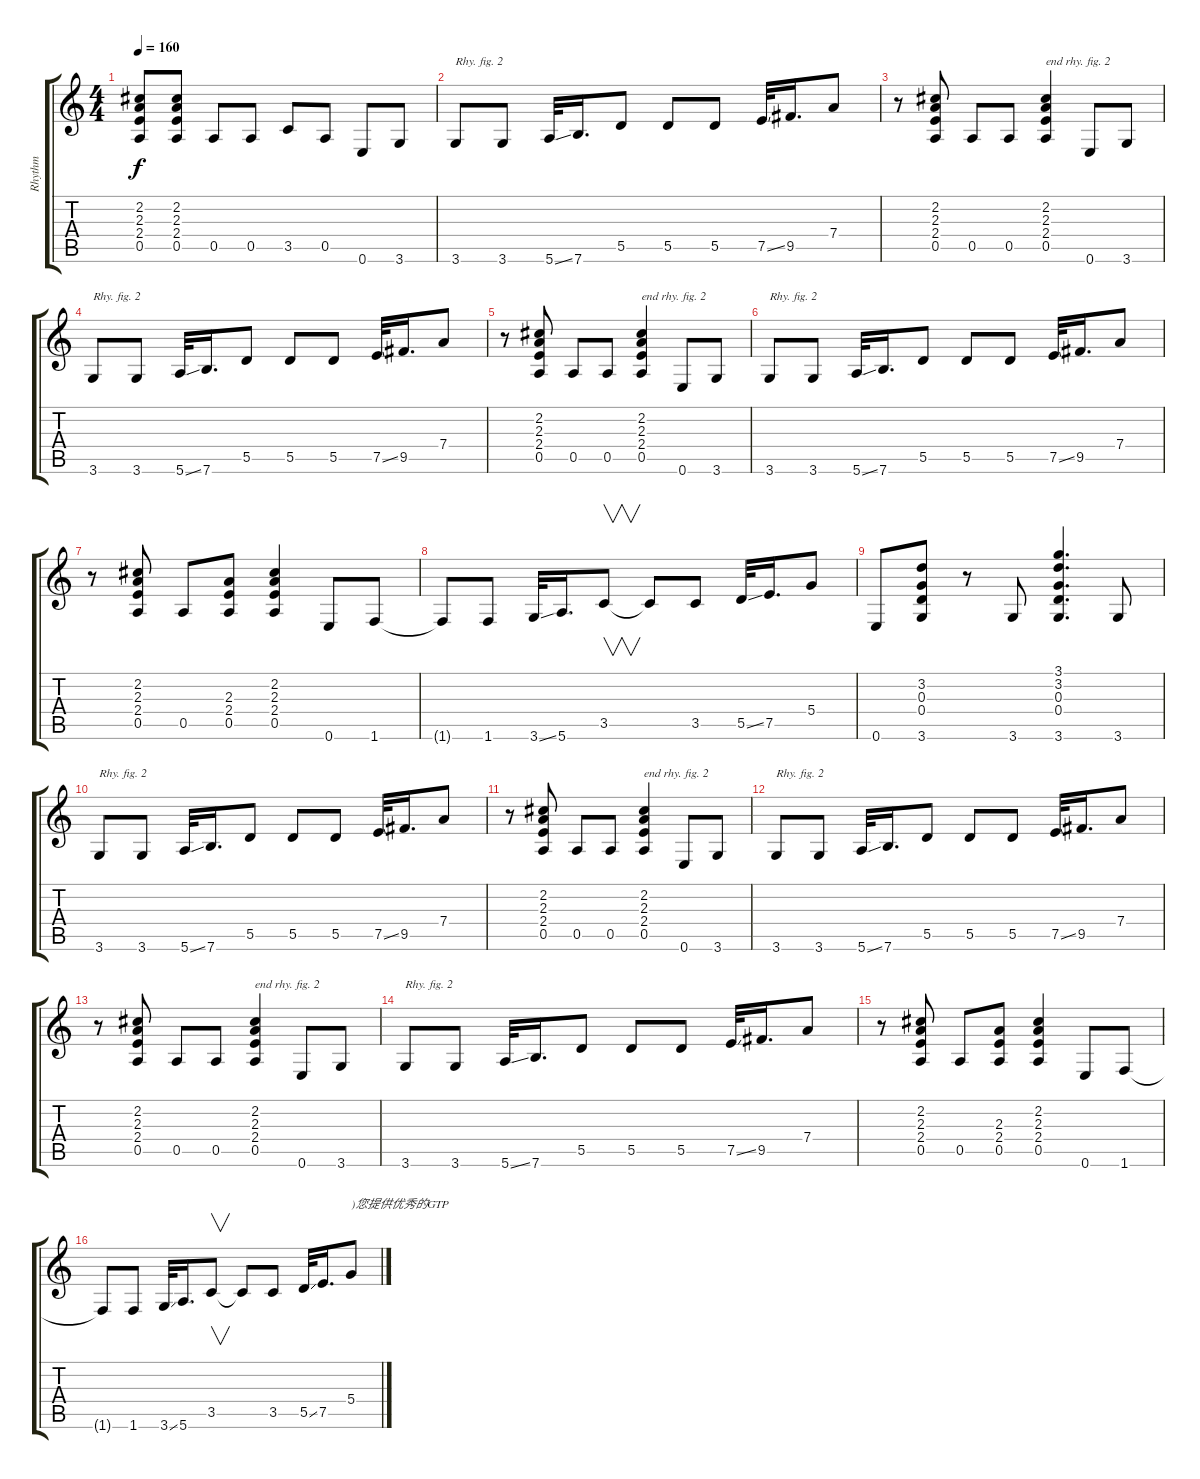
\track ("Rhythm" "Rhythm") {instrument overdrivenguitar}
\staff {score tabs}
\tuning (E4 B3 G3 D3 A2 E2) {hide}
\ts (4 4)
\tempo 160
\clef g2
\ks c
(2.2{t} 2.3{t} 2.4{t} 0.5{t}).8{dy f} (2.2 2.3 2.4 0.5).8 0.5.8 0.5.8 3.5.8 0.5.8 0.6.8 3.6.8 |
3.6.8{txt "Rhy. fig. 2"} 3.6.8 5.6{ss}.32 7.6.16{d} 5.5.8 5.5.8 5.5.8 7.5{ss}.32 9.5.16{d} 7.4.8 |
r.8 (2.2 2.3 2.4 0.5).8 0.5.8 0.5.8 (2.2 2.3 2.4 0.5).4{txt "end rhy. fig. 2"} 0.6.8 3.6.8 |
3.6.8{txt "Rhy. fig. 2"} 3.6.8 5.6{ss}.32 7.6.16{d} 5.5.8 5.5.8 5.5.8 7.5{ss}.32 9.5.16{d} 7.4.8 |
r.8 (2.2 2.3 2.4 0.5).8 0.5.8 0.5.8 (2.2 2.3 2.4 0.5).4{txt "end rhy. fig. 2"} 0.6.8 3.6.8 |
3.6.8{txt "Rhy. fig. 2"} 3.6.8 5.6{ss}.32 7.6.16{d} 5.5.8 5.5.8 5.5.8 7.5{ss}.32 9.5.16{d} 7.4.8 |
r.8 (2.2 2.3 2.4 0.5).8 0.5.8 (2.3 2.4 0.5).8 (2.2 2.3 2.4 0.5).4 0.6.8 1.6.8 |
1.6{t}.8 1.6.8 3.6{ss}.32 5.6.16{d} 3.5.8{v} 3.5{t}.8 3.5.8 5.5{ss}.32 7.5.16{d} 5.4.8 |
0.6.8 (3.2 0.3 0.4 3.6).8 r.8 3.6.8 (3.1 3.2 0.3 0.4 3.6).4{d} 3.6.8 |
3.6.8{txt "Rhy. fig. 2"} 3.6.8 5.6{ss}.32 7.6.16{d} 5.5.8 5.5.8 5.5.8 7.5{ss}.32 9.5.16{d} 7.4.8 |
r.8 (2.2 2.3 2.4 0.5).8 0.5.8 0.5.8 (2.2 2.3 2.4 0.5).4{txt "end rhy. fig. 2"} 0.6.8 3.6.8 |
3.6.8{txt "Rhy. fig. 2"} 3.6.8 5.6{ss}.32 7.6.16{d} 5.5.8 5.5.8 5.5.8 7.5{ss}.32 9.5.16{d} 7.4.8 |
r.8 (2.2 2.3 2.4 0.5).8 0.5.8 0.5.8 (2.2 2.3 2.4 0.5).4{txt "end rhy. fig. 2"} 0.6.8 3.6.8 |
3.6.8{txt "Rhy. fig. 2"} 3.6.8 5.6{ss}.32 7.6.16{d} 5.5.8 5.5.8 5.5.8 7.5{ss}.32 9.5.16{d} 7.4.8 |
r.8 (2.2 2.3 2.4 0.5).8 0.5.8 (2.3 2.4 0.5).8 (2.2 2.3 2.4 0.5).4 0.6.8 1.6.8 |
1.6{t}.8 1.6.8 3.6{ss}.32 5.6.16{d} 3.5.8{v} 3.5{t}.8 3.5.8 5.5{ss}.32 7.5.16{d} 5.4.8{txt ")您提供优秀的GTP"}
